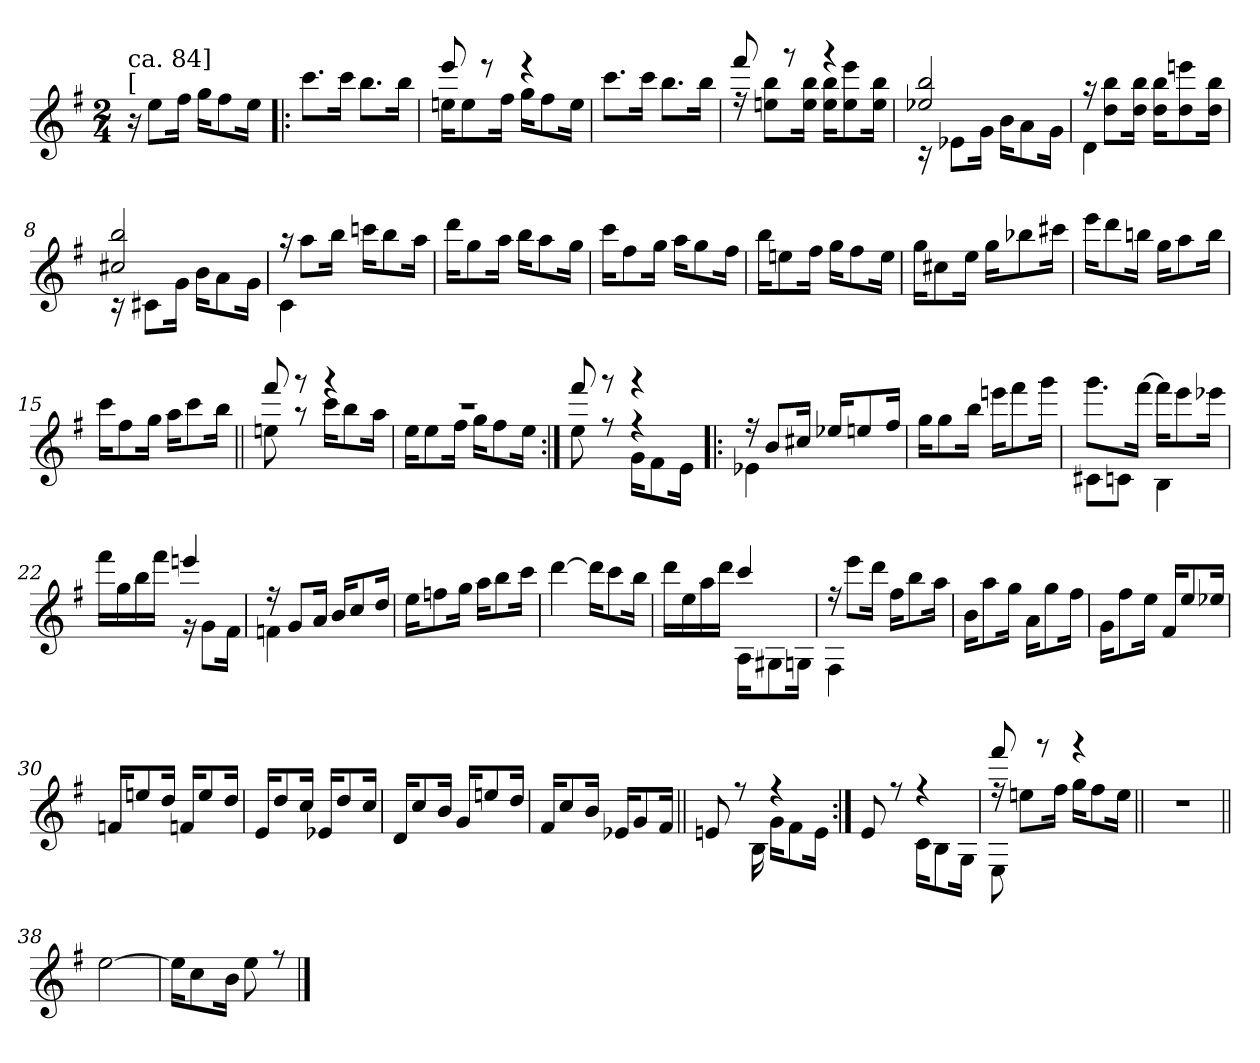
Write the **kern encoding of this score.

**kern
*part1
*staff1
*clefG2
*k[f#]
*G:
*M2/4
=1
!LO:TX:a:t=[
!LO:TX:a:t=ca. 84]
16r
8ee\L
16ff#\Jk
16gg\KL
8ff#\
16ee\Jk
=2!|:
*^
8.ccc\L	4ryy
16ccc\Jk	.
8.bb\L	4ryy
16bb\Jk	.
=3	=3
*	*^
16een\KL	8E/yy	8eee!/
8ee\	.	.
.	8ryy	8reee
16ff#\Jk	.	.
16gg\KL	4ryy	4reee
8ff#\	.	.
16ee\Jk	.	.
*	*v	*v
=4	=4
8.ccc\L	4ryy
16ccc\Jk	.
8.bb\L	4ryy
16bb\Jk	.
!!LO:LB:g=z	!!
=5	=5
*	*^
16ree	8E/yy	8fff#!/
8een\ 8bb\L	.	.
.	8ryy	8rfff
16ee\ 16bb\Jk	.	.
16ee\ 16bb\KL	4ryy	4rggg
8ee\ 8eee\	.	.
16ee\ 16bb\Jk	.	.
=6	=6	=6
2ee-X/ 2bb/	16rB	2ryy
.	8e-X!\L	.
.	16g!\Jk	.
.	16b!\KL	.
.	8a!\	.
.	16g!\Jk	.
=7	=7	=7
16raa	4d!\	2ryy
8dd\ 8bb\L	.	.
16dd\ 16bb\Jk	.	.
16dd\ 16bb\KL	4ryy	.
8dd\ 8eeen\	.	.
16dd\ 16bb\Jk	.	.
=8	=8	=8
2cc#X/ 2bb/	16rB	2ryy
.	8c#X!\L	.
.	16g!\Jk	.
.	16b!\KL	.
.	8a!\	.
.	16g!\Jk	.
!!LO:LB:g=z	!!	!!
=9	=9	=9
16raa	4c!\	2ryy
8aa\L	.	.
16bb\Jk	.	.
16cccn\KL	4ryy	.
8bb\	.	.
16aa\Jk	.	.
*	*v	*v
=10	=10
16ddd\KL	4ryy
8gg\	.
16aa\Jk	.
16bb\KL	4ryy
8aa\	.
16gg\Jk	.
=11	=11
16ccc\KL	4ryy
8ff#\	.
16gg\Jk	.
16aa\KL	4ryy
8gg\	.
16ff#\Jk	.
=12	=12
16bb\KL	4ryy
8een\	.
16ff#\Jk	.
16gg\KL	4ryy
8ff#\	.
16ee\Jk	.
!!LO:LB:g=z	!!
=13	=13
16gg\KL	4ryy
8cc#X\	.
16ee\Jk	.
16gg\KL	4ryy
8bb-X\	.
16ccc#X\Jk	.
=14	=14
16eee\KL	4ryy
8ddd\	.
16bbn\Jk	.
16gg\KL	4ryy
8aa\	.
16bb\Jk	.
=15	=15
16ccc\KL	4ryy
8ff#\	.
16gg\Jk	.
16aa\KL	4ryy
8ccc\	.
16bb\Jk	.
=16||	=16||
*	*^
8een\	8E/yy	8fff#!/
8r	8ryy	8rggg
16ccc\KL	4ryy	4rfff
8bb\	.	.
16aa\Jk	.	.
*	*v	*v
=17	=17
16ee\KL	2rddd
8ee\	.
16ff#\Jk	.
16gg\KL	.
8ff#\	.
16ee\Jk	.
!!LO:LB:g=z	!!
=18:|!	=18:|!
*^	*^
8ee\	4ryy	8E/yy	8fff#!/
8ree	.	8ryy	8rggg
4ree	16g!\KL	4ryy	4rfff
.	8f#!\	.	.
.	16e!\Jk	.	.
*	*	*v	*v
=19!|:	=19!|:	=19!|:
16ree	4e-X!\	4ryy
8b/L	.	.
16cc#X/Jk	.	.
16ee-X/KL	4ryy	4ryy
8een/	.	.
16ff#/Jk	.	.
*	*v	*v
=20	=20
16gg\KL	4ryy
8gg\	.
16bb\Jk	.
16eeen\KL	4ryy
8fff#\	.
16ggg\Jk	.
=21	=21
*	*^
8.ggg\L	8c#X!\L	8ryy
.	8cn!\J	8ryy
[>16fff#\Jk	.	.
16fff#\KL]	4B!\	4ryy
8eee\	.	.
16eee-X\Jk	.	.
!!LO:LB:g=z	!!	!!
=22	=22	=22
16fff#\LL	4ryy	4ryy
16gg\	.	.
16bb\	.	.
16fff#\JJ	.	.
4eeen/	16rf	4ryy
.	8g!\L	.
.	16f#!\Jk	.
=23	=23	=23
16ree	4fn!\	2G/yy
8g/L	.	.
16a/Jk	.	.
16b/KL	4ryy	.
8cc/	.	.
16dd/Jk	.	.
*	*v	*v
=24	=24
16ee\KL	4ryy
8ffn\	.
16gg\Jk	.
16aa\KL	4ryy
8bb\	.
16ccc\Jk	.
=25	=25
[<4ddd\	4ryy
16ddd\KL]	4ryy
8ccc\	.
16bb\Jk	.
!!LO:LB:g=z	!!
=26	=26
*	*^
16ddd\LL	4ryy	2ryy
16ee\	.	.
16aa\	.	.
16ddd\JJ	.	.
4ccc/	16A!\KL	.
.	8G#X!\	.
.	16Gn!\Jk	.
=27	=27	=27
16ree	4F#!\	4ryy
8eee\L	.	.
16ddd\Jk	.	.
16ff#\KL	4ryy	4ryy
8bb\	.	.
16aa\Jk	.	.
*	*v	*v
=28	=28
16b\KL	4ryy
8aa\	.
16gg\Jk	.
16a\KL	4ryy
8gg\	.
16ff#\Jk	.
=29	=29
16g\KL	4ryy
8ff#\	.
16ee\Jk	.
16f#/KL	4ryy
8ee/	.
16ee-X/Jk	.
!!LO:PB:g=z	!!
=30	=30
16fn/KL	4ryy
8een/	.
16dd/Jk	.
16fn/KL	4ryy
8ee/	.
16dd/Jk	.
=31	=31
16e/KL	4ryy
8dd/	.
16cc/Jk	.
16e-X/KL	4ryy
8dd/	.
16cc/Jk	.
=32	=32
16d/KL	4ryy
8cc/	.
16b/Jk	.
16g/KL	4ryy
8een/	.
16dd/Jk	.
=33	=33
16f#/KL	4ryy
8cc/	.
16b/Jk	.
16e-X/KL	4ryy
8g/	.
16f#/Jk	.
!!LO:LB:g=z	!!
=34||	=34||
*	*^
8en/	8.ryy	4ryy
8ree	.	.
.	16B!\	.
4ree	16g!\KL	4ryy
.	8f#!\	.
.	16e!\Jk	.
=35:|!	=35:|!	=35:|!
8e/	4ryy	4ryy
8ree	.	.
4ree	16c!\KL	4ryy
.	8B!\	.
.	16G!\Jk	.
=36	=36	=36
*	*	*^
16ree	8E!\	8ryy	8fff#!/
8een\L	.	.	.
.	8ryy	8ryy	8rfff
16ff#\Jk	.	.	.
16gg\KL	4ryy	4ryy	4rfff
8ff#\	.	.	.
16ee\Jk	.	.	.
*v	*v	*v	*v
=37||
2r
=38||
*^
[<2ee\	2ryy
=39	=39
16ee\KL]	8ryy
8cc\	.
.	8ryy
16b\Jk	.
8ee\	8e/yy
8ree	8ryy
*v	*v
==
*-
